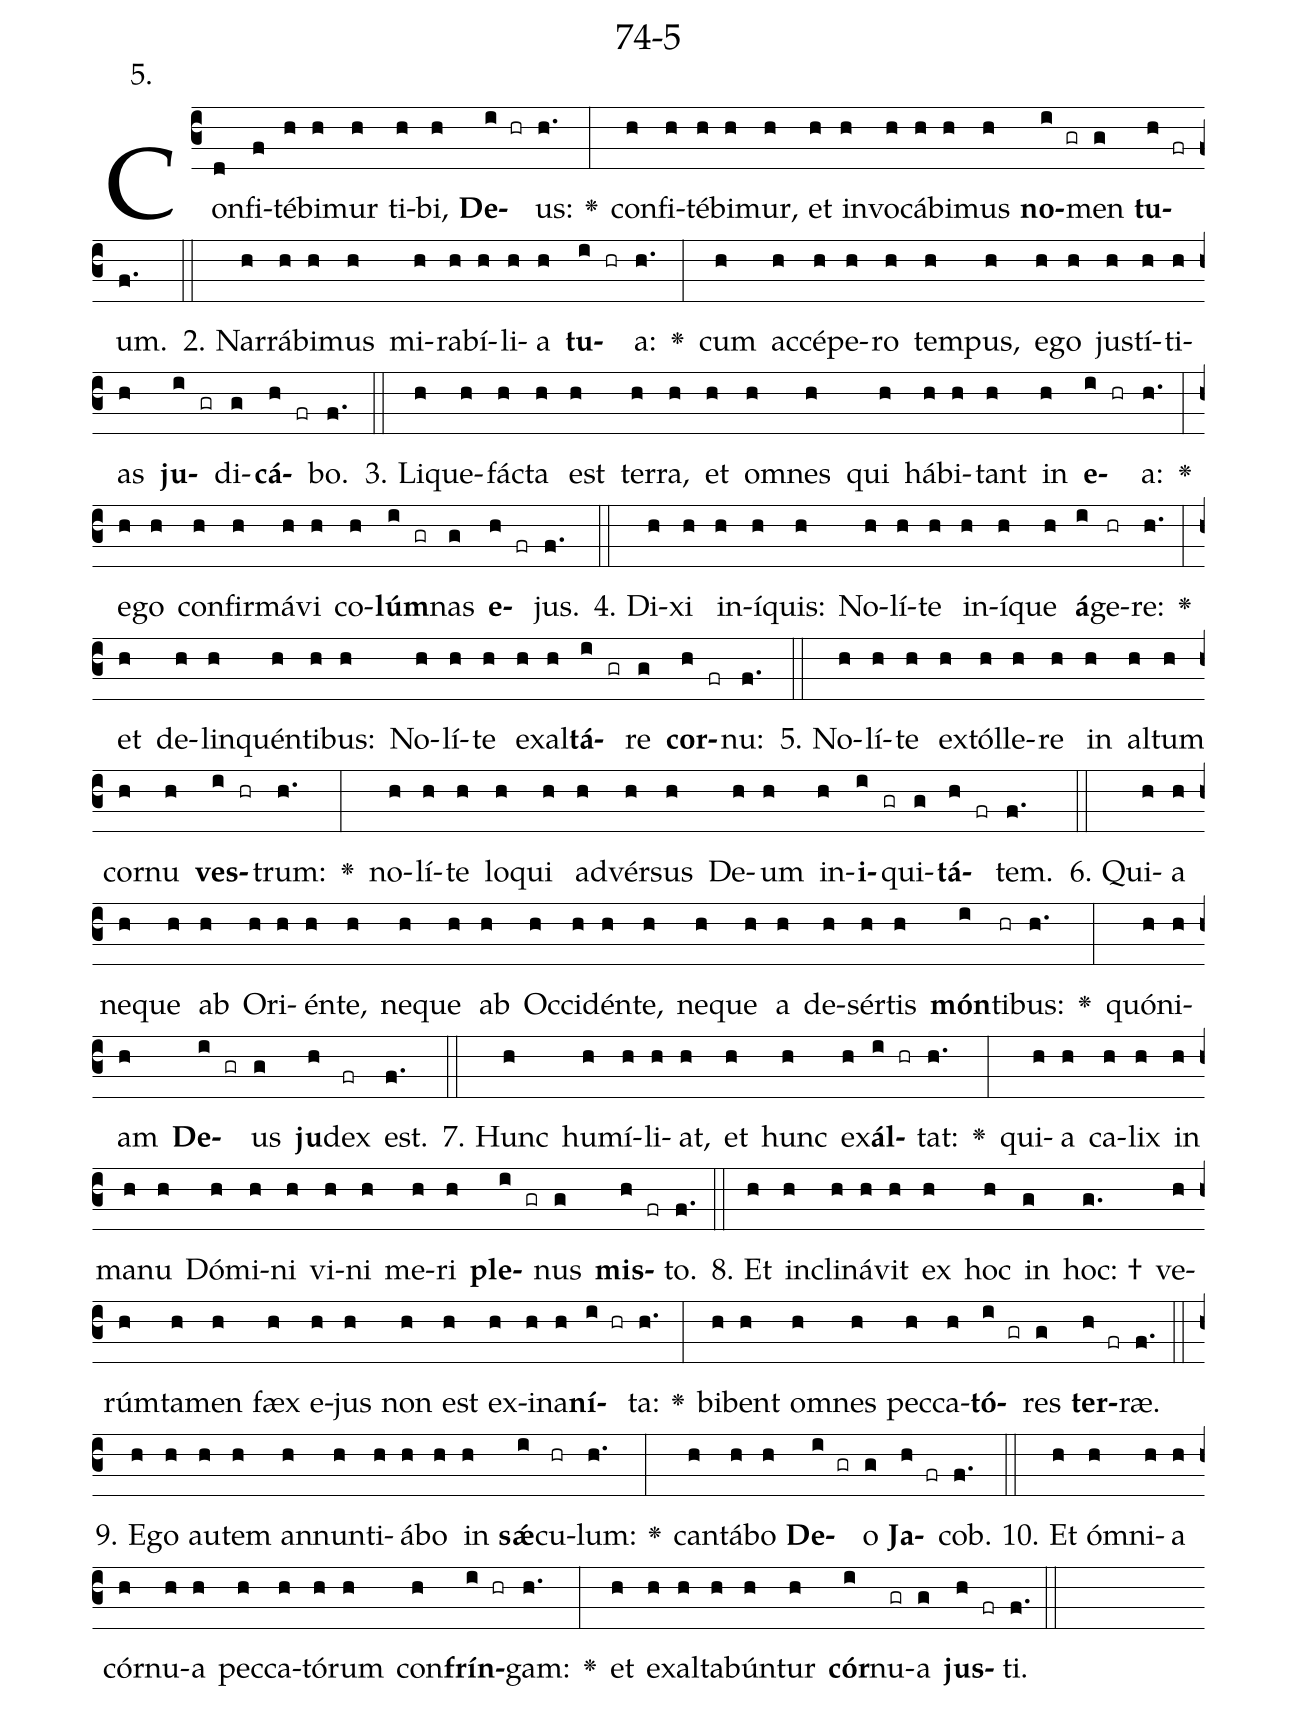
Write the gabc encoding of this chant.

name: 74-5;
annotation: 5.;
%%
(c3)Con(d)fi(f)té(h)bi(h)mur(h) ti(h)bi,(h) <b>De</b>(i hr)us:(h.) <v>\greheightstar</v>(:) con(h)fi(h)té(h)bi(h)mur,(h) et(h) in(h)vo(h)cá(h)bi(h)mus(h) <b>no</b>(i gr)men(g) <b>tu</b>(h fr)um.(f.) (::)
2. Nar(h)rá(h)bi(h)mus(h) mi(h)ra(h)bí(h)li(h)a(h) <b>tu</b>(i hr)a:(h.) <v>\greheightstar</v>(:) cum(h) ac(h)cé(h)pe(h)ro(h) tem(h)pus,(h) e(h)go(h) jus(h)tí(h)ti(h)as(h) <b>ju</b>(i gr)di(g)<b>cá</b>(h fr)bo.(f.) (::)
3. Li(h)que(h)fác(h)ta(h) est(h) ter(h)ra,(h) et(h) om(h)nes(h) qui(h) há(h)bi(h)tant(h) in(h) <b>e</b>(i hr)a:(h.) <v>\greheightstar</v>(:) e(h)go(h) con(h)fir(h)má(h)vi(h) co(h)<b>lúm</b>(i gr)nas(g) <b>e</b>(h fr)jus.(f.) (::)
4. Di(h)xi(h) in(h)í(h)quis:(h) No(h)lí(h)te(h) in(h)í(h)que(h) <b>á</b>(i)ge(hr)re:(h.) <v>\greheightstar</v>(:) et(h) de(h)lin(h)quén(h)ti(h)bus:(h) No(h)lí(h)te(h) ex(h)al(h)<b>tá</b>(i gr)re(g) <b>cor</b>(h fr)nu:(f.) (::)
5. No(h)lí(h)te(h) ex(h)tól(h)le(h)re(h) in(h) al(h)tum(h) cor(h)nu(h) <b>ves</b>(i hr)trum:(h.) <v>\greheightstar</v>(:) no(h)lí(h)te(h) lo(h)qui(h) ad(h)vér(h)sus(h) De(h)um(h) in(h)<b>i</b>(i gr)qui(g)<b>tá</b>(h fr)tem.(f.) (::)
6. Qui(h)a(h) ne(h)que(h) ab(h) O(h)ri(h)én(h)te,(h) ne(h)que(h) ab(h) Oc(h)ci(h)dén(h)te,(h) ne(h)que(h) a(h) de(h)sér(h)tis(h) <b>món</b>(i)ti(hr)bus:(h.) <v>\greheightstar</v>(:) quón(h)i(h)am(h) <b>De</b>(i gr)us(g) <b>ju</b>(h)dex(fr) est.(f.) (::)
7. Hunc(h) hu(h)mí(h)li(h)at,(h) et(h) hunc(h) ex(h)<b>ál</b>(i hr)tat:(h.) <v>\greheightstar</v>(:) qui(h)a(h) ca(h)lix(h) in(h) ma(h)nu(h) Dó(h)mi(h)ni(h) vi(h)ni(h) me(h)ri(h) <b>ple</b>(i gr)nus(g) <b>mis</b>(h fr)to.(f.) (::)
8. Et(h) in(h)cli(h)ná(h)vit(h) ex(h) hoc(h) in(g) hoc: †(g.) ve(h)rúm(h)ta(h)men(h) fæx(h) e(h)jus(h) non(h) est(h) ex(h)i(h)na(h)<b>ní</b>(i hr)ta:(h.) <v>\greheightstar</v>(:) bi(h)bent(h) om(h)nes(h) pec(h)ca(h)<b>tó</b>(i gr)res(g) <b>ter</b>(h fr)ræ.(f.) (::)
9. E(h)go(h) au(h)tem(h) an(h)nun(h)ti(h)á(h)bo(h) in(h) <b>sǽ</b>(i)cu(hr)lum:(h.) <v>\greheightstar</v>(:) can(h)tá(h)bo(h) <b>De</b>(i gr)o(g) <b>Ja</b>(h fr)cob.(f.) (::)
10. Et(h) óm(h)ni(h)a(h) cór(h)nu(h)a(h) pec(h)ca(h)tó(h)rum(h) con(h)<b>frín</b>(i hr)gam:(h.) <v>\greheightstar</v>(:) et(h) ex(h)al(h)ta(h)bún(h)tur(h) <b>cór</b>(i)nu(gr)a(g) <b>jus</b>(h fr)ti.(f.) (::)
